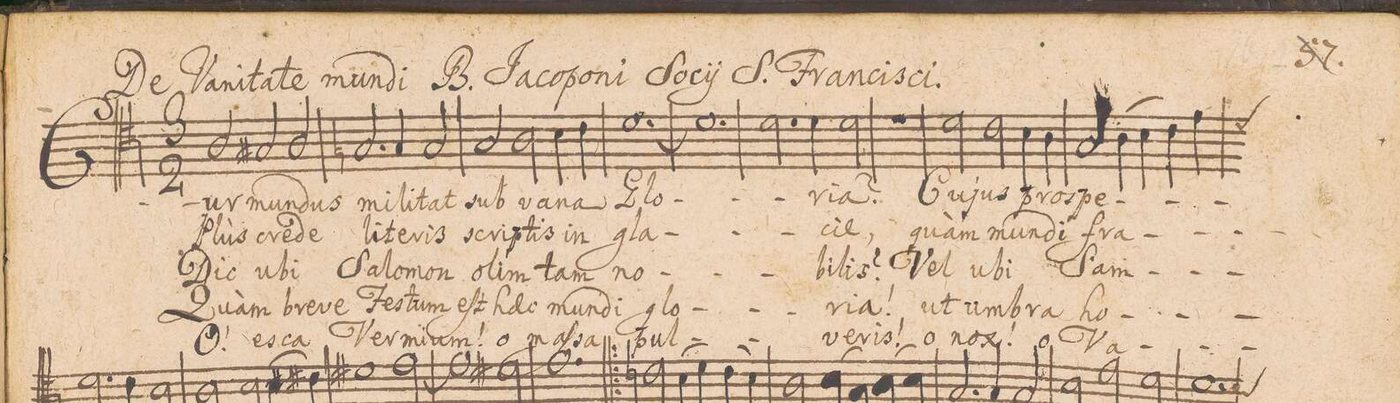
**kern	**text	**text	**text	**text	**text
*I"TENOR.	*	*	*	*	*
*clefC4	*	*	*	*	*
*k[]	*	*	*	*	*
*M3/2	*	*	*	*	*
2A/	Cur	Plus	Dic	Quam	O!
2G#X/	mun-	cre-	u-	bre-	es-
2A/	-dus	-de	-bi	-ve	-ca
=2	=2	=2	=2	=2	=2
2.Gn/	mi-	li-	Sa-	Fe-	Ver-
4G/	-li-	-te-	-lo-	-stum	-mi-
2G/	-tat	-ris	-mon	eſt	-um!
=3	=3	=3	=3	=3	=3
2G/	sub	scri-	o-	haec	o
*2\right	*	*	*	*	*
2A\	va-	-ptis	-lim	mun-	maſ-
4B\	-na	in	tam	-di	-sa
4c\	.	.	.	.	.
=4	=4	=4	=4	=4	=4
[<1.d	Glo-	gla-	no-	glo-	pul-
=5	=5	=5	=5	=5	=5
1.d]	.	.	.	.	.
=6	=6	=6	=6	=6	=6
2.d\	.	.	.	.	.
4d\	-ri-	-ci-	-bi-	-ri-	-ve-
2d\	-a?	-e,	-lis?	-a!	-ris!
=7	=7	=7	=7	=7	=7
1.re	.	.	.	.	.
=8	=8	=8	=8	=8	=8
2d\	Cu-	quàm	Vel	ut	o
2c\	-jus	mun-	u-	um-	nox!
4B\	pros-	-di	-bi	-bra	o
4A\	.	.	.	.	.
=9	=9	=9	=9	=9	=9
2G/	-pe-	fra-	Sam-	ho-	Va-
(4A\	.	.	.	.	.
4B\	.	.	.	.	.
4c\	.	.	.	.	.
*custos:d	*	*	*	*	*
4e\)	.	.	.	.	.
*-	*-	*-	*-	*-	*-
